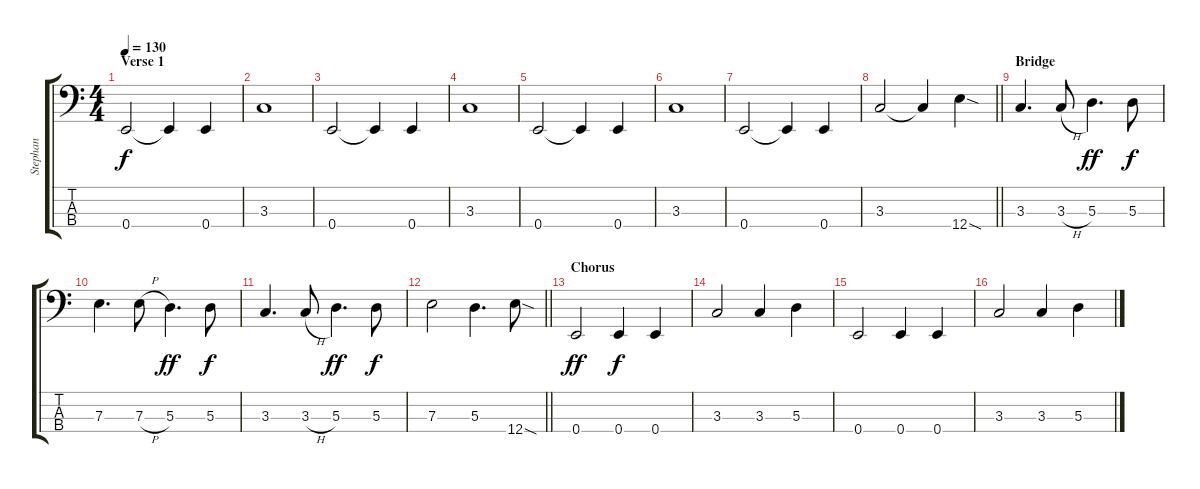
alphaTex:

\track ("Stephan" "Stephan") {instrument electricbassfinger}
\staff {score tabs}
\tuning (G2 D2 A1 E1) {hide}
\ts (4 4)
\section ("" "Verse 1")
\tempo 130
\clef f4
\ks c
0.4.2{dy f} 0.4{t}.4 0.4.4 |
3.3.1 |
0.4.2 0.4{t}.4 0.4.4 |
3.3.1 |
0.4.2 0.4{t}.4 0.4.4 |
3.3.1 |
0.4.2 0.4{t}.4 0.4.4 |
\barLineRight lightlight
3.3.2 3.3{t}.4 12.4{sod}.4 |
\section ("" "Bridge")
3.3.4{d} 3.3{h}.8 5.3.4{d dy ff} 5.3.8{dy f} |
7.3.4{d} 7.3{h}.8 5.3.4{d dy ff} 5.3.8{dy f} |
3.3.4{d} 3.3{h}.8 5.3.4{d dy ff} 5.3.8{dy f} |
\barLineRight lightlight
7.3.2 5.3.4{d} 12.4{sod}.8 |
\section ("" "Chorus")
0.4.2{dy ff} 0.4.4{dy f} 0.4.4 |
3.3.2 3.3.4 5.3.4 |
0.4.2 0.4.4 0.4.4 |
3.3.2 3.3.4 5.3.4
